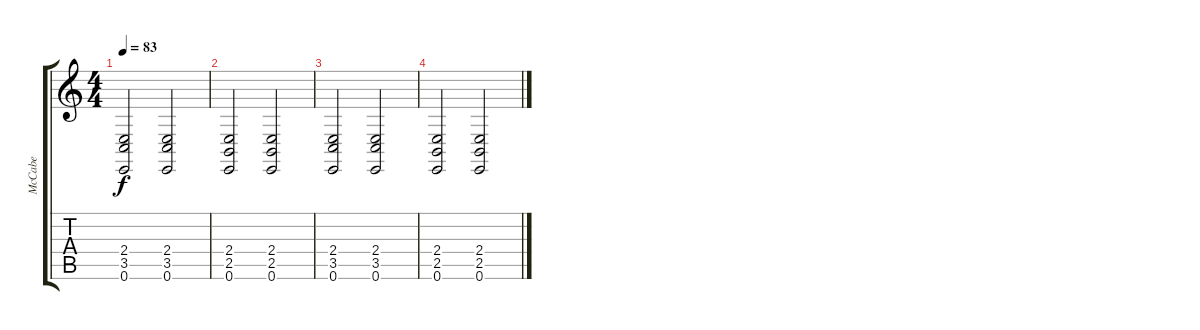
\track ("McCabe" "McCabe") {instrument acousticgrandpiano}
\staff {score tabs}
\tuning (E4 B3 G3 D3 A2 E2) {hide}
\ts (4 4)
\tempo 83
\clef g2
\ks c
(2.4 3.5 0.6).2{dy f} (2.4 3.5 0.6).2 |
(2.4 2.5 0.6).2 (2.4 2.5 0.6).2 |
(2.4 3.5 0.6).2 (2.4 3.5 0.6).2 |
(2.4 2.5 0.6).2 (2.4 2.5 0.6).2
